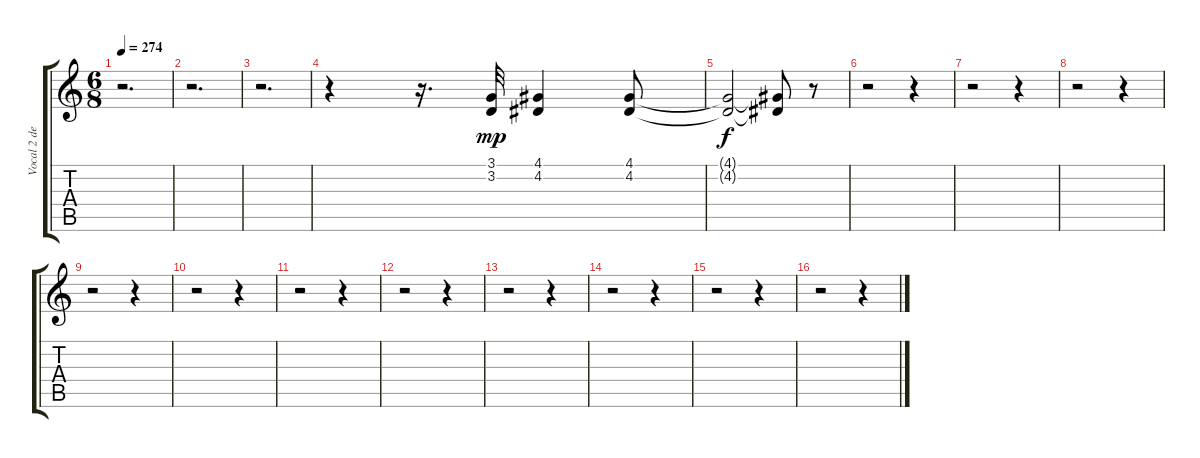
\track ("Vocal 2 del coro" "Vocal 2 de") {instrument lead6voice}
\staff {score tabs}
\tuning (E4 B3 G3 D3 A2 E2) {hide}
\ts (6 8)
\tempo 274
\clef g2
\ks c
r.2{d dy f} |
r.2{d} |
r.2{d} |
r.4 r.16{d} (3.1 3.2).32{dy mp} (4.1 4.2).4 (4.1 4.2).8 |
(4.1{t} 4.2{t}).2{dy f} (4.1{t} 4.2{t}).8 r.8 |
r.2 r.4 |
r.2 r.4 |
r.2 r.4 |
r.2 r.4 |
r.2 r.4 |
r.2 r.4 |
r.2 r.4 |
r.2 r.4 |
r.2 r.4 |
r.2 r.4 |
r.2 r.4
